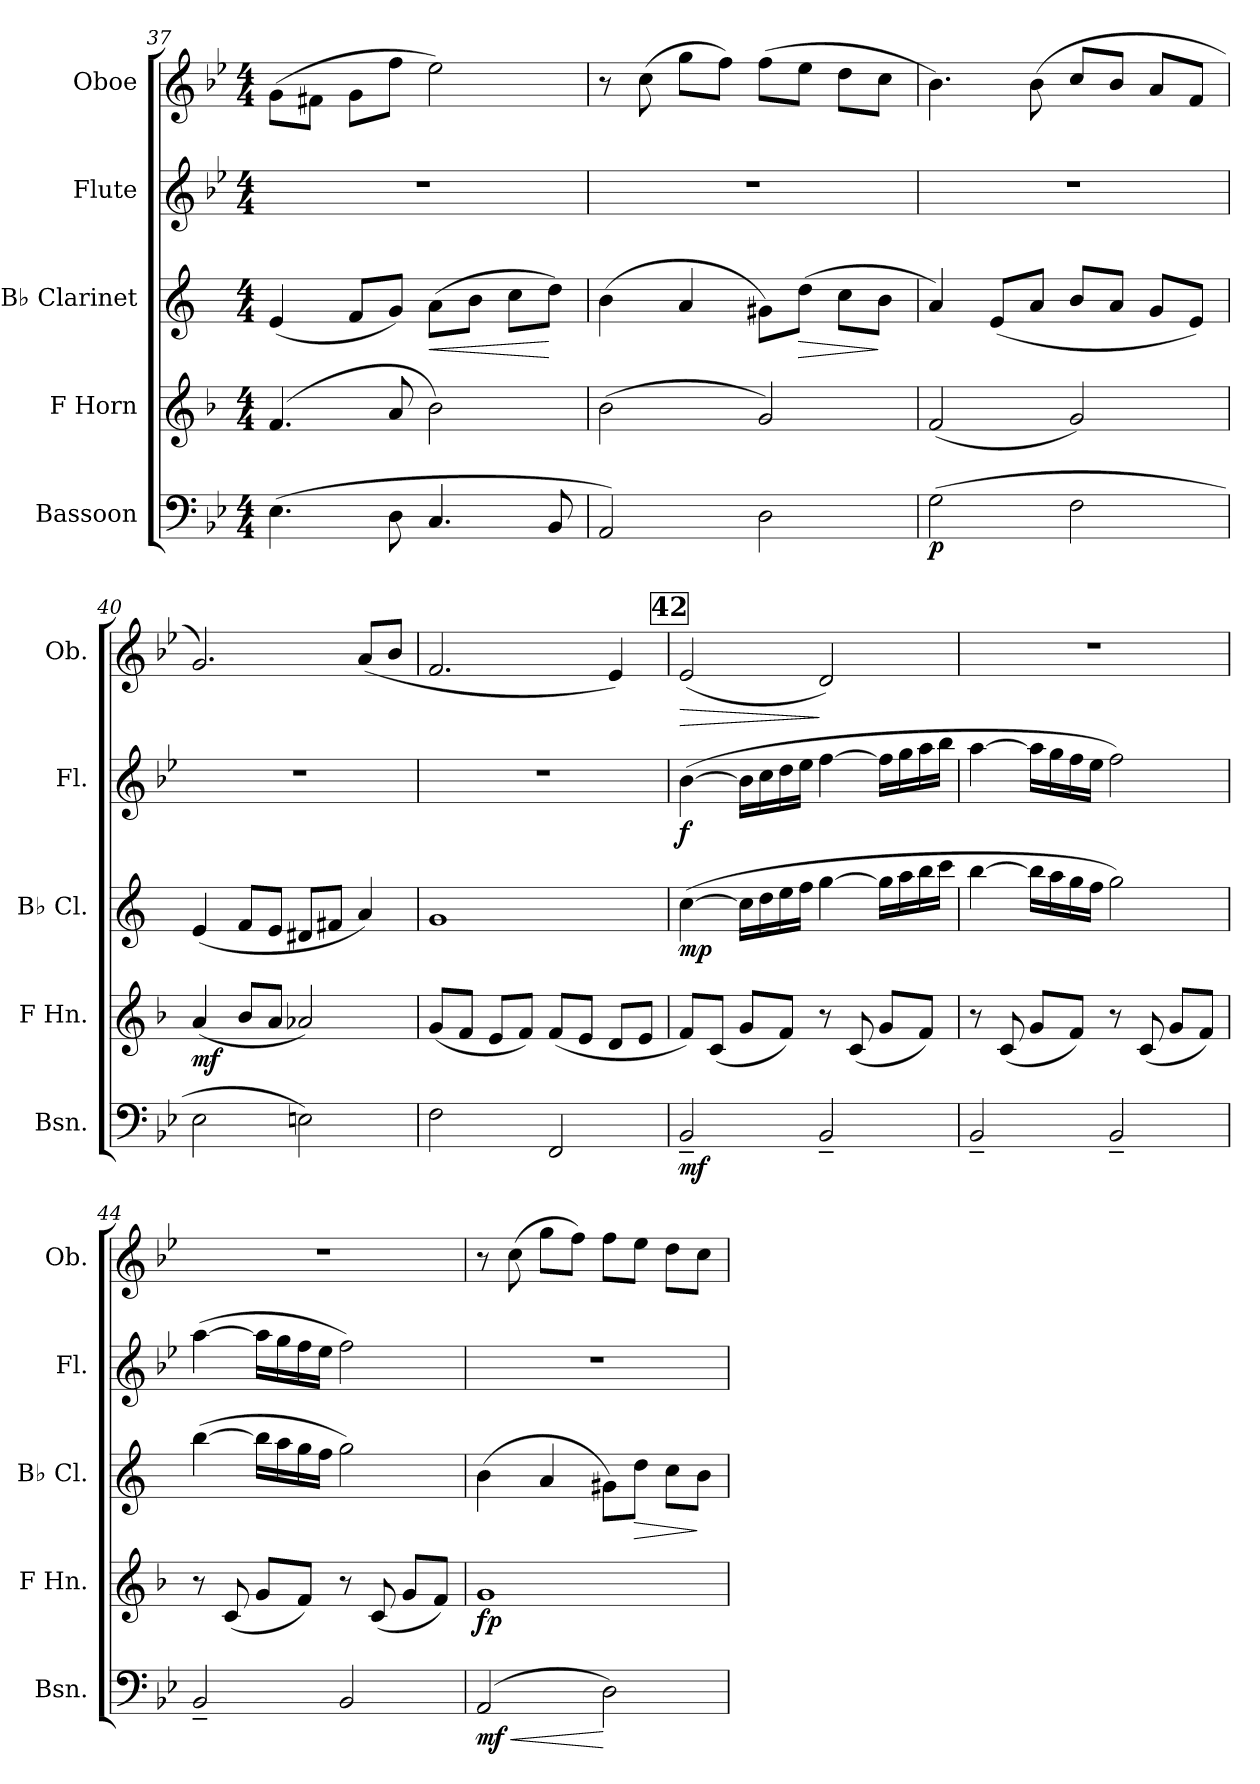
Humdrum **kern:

**kern	**dynam	**kern	**dynam	**kern	**dynam	**kern	**dynam	**kern	**dynam
*part5	*part5	*part4	*part4	*part3	*part3	*part2	*part2	*part1	*part1
*staff5	*staff5	*staff4	*staff4	*staff3	*staff3	*staff2	*staff2	*staff1	*staff1
*I"Bassoon	*	*I"F Horn	*	*I"B♭ Clarinet	*	*I"Flute	*	*I"Oboe	*
*I'Bsn.	*	*I'F Hn.	*	*I'B♭ Cl.	*	*I'Fl.	*	*I'Ob.	*
*clefF4	*	*clefG2	*	*clefG2	*	*clefG2	*	*clefG2	*
*	*	*ITrd4c7	*	*ITrd1c2	*	*	*	*	*
*k[b-e-]	*	*k[b-e-]	*	*k[b-e-]	*	*k[b-e-]	*	*k[b-e-]	*
*M4/4	*	*M4/4	*	*M4/4	*	*M4/4	*	*M4/4	*
=37	=37	=37	=37	=37	=37	=37	=37	=37	=37
(4.E-\	.	(4.B-/	.	(4d/	.	1r	.	(8g\L	.
.	.	.	.	.	.	.	.	8f#X\J	.
.	.	.	.	8e-/L	.	.	.	8g\L	.
8D\	.	8d/	.	8f/J)	.	.	.	8ff\J	.
!	!	!	!	!	!LO:HP:b	!	!	!	!
4.C/	.	2e-\)	.	(8g\L	<	.	.	2ee-\)	.
.	.	.	.	8a\J	.	.	.	.	.
.	.	.	.	8b-\L	.	.	.	.	.
8BB-/	.	.	.	8cc\J)	[	.	.	.	.
=38	=38	=38	=38	=38	=38	=38	=38	=38	=38
2AA/)	.	(2e-\	.	(4a\	.	1r	.	8r	.
.	.	.	.	.	.	.	.	(8cc\	.
.	.	.	.	4g/	.	.	.	8gg\L	.
.	.	.	.	.	.	.	.	8ff\J)	.
2D\	.	2c/)	.	8f#X\L)	.	.	.	(8ff\L	.
!	!	!	!	!	!LO:HP:b	!	!	!	!
.	.	.	.	(8cc\J	>	.	.	8ee-\J	.
.	.	.	.	8b-\L	.	.	.	8dd\L	.
.	.	.	.	8a\J	]	.	.	8cc\J	.
=39	=39	=39	=39	=39	=39	=39	=39	=39	=39
!	!LO:DY:b	!	!	!	!	!	!	!	!
(2G\	p	(2B-/	.	4g/)	.	1r	.	4.b-\)	.
.	.	.	.	(8d/L	.	.	.	.	.
.	.	.	.	8g/J	.	.	.	(8b-\	.
2F\	.	2c/)	.	8a/L	.	.	.	8cc/L	.
.	.	.	.	8g/J	.	.	.	8b-/J	.
.	.	.	.	8f/L	.	.	.	8a/L	.
.	.	.	.	8d/J)	.	.	.	8f/J	.
=40	=40	=40	=40	=40	=40	=40	=40	=40	=40
!	!	!	!LO:DY:b	!	!	!	!	!	!
2E-\	.	(4d/	mf	(4d/	.	1r	.	2.g/)	.
.	.	8e-/L	.	8e-/L	.	.	.	.	.
.	.	8d/J	.	8d/J	.	.	.	.	.
2En\)	.	2d-X/)	.	8c#X/L	.	.	.	.	.
.	.	.	.	8en/J	.	.	.	.	.
.	.	.	.	4g/)	.	.	.	(8a/L	.
.	.	.	.	.	.	.	.	8b-/J	.
!!LO:LB:g=z
=41	=41	=41	=41	=41	=41	=41	=41	=41	=41
2F\	.	(8c/L	.	1f	.	1r	.	2.f/	.
.	.	8B-/J	.	.	.	.	.	.	.
.	.	8A/L	.	.	.	.	.	.	.
.	.	8B-/J)	.	.	.	.	.	.	.
2FF/	.	(8B-/L	.	.	.	.	.	.	.
.	.	8A/J	.	.	.	.	.	.	.
.	.	8G/L	.	.	.	.	.	4e-/)	.
.	.	8A/J	.	.	.	.	.	.	.
!!LO:REH:place=s1:a:t=42
=42	=42	=42	=42	=42	=42	=42	=42	=42	=42
!	!LO:DY:b	!	!	!	!LO:DY:b	!	!LO:DY:b	!	!LO:HP:b
2BB-~/	mf	8B-/L)	.	([4b-\	mp	([4b-\	f	(2e-/	>
.	.	(8F/J	.	.	.	.	.	.	.
.	.	8c/L	.	16b-\LL]	.	16b-\LL]	.	.	.
.	.	.	.	16cc\	.	16cc\	.	.	.
.	.	8B-/J)	.	16dd\	.	16dd\	.	.	.
.	.	.	.	16ee-\JJ	.	16ee-\JJ	.	.	.
2BB-~/	.	8r	.	[4ff\	.	[4ff\	.	2d/)	]
.	.	(8F/	.	.	.	.	.	.	.
.	.	8c/L	.	16ff\LL]	.	16ff\LL]	.	.	.
.	.	.	.	16gg\	.	16gg\	.	.	.
.	.	8B-/J)	.	16aa\	.	16aa\	.	.	.
.	.	.	.	16bb-\JJ	.	16bb-\JJ	.	.	.
=43	=43	=43	=43	=43	=43	=43	=43	=43	=43
2BB-~/	.	8r	.	[4aa\	.	[4aa\	.	1r	.
.	.	(8F/	.	.	.	.	.	.	.
.	.	8c/L	.	16aa\LL]	.	16aa\LL]	.	.	.
.	.	.	.	16gg\	.	16gg\	.	.	.
.	.	8B-/J)	.	16ff\	.	16ff\	.	.	.
.	.	.	.	16ee-\JJ	.	16ee-\JJ	.	.	.
2BB-~/	.	8r	.	2ff\)	.	2ff\)	.	.	.
.	.	(8F/	.	.	.	.	.	.	.
.	.	8c/L	.	.	.	.	.	.	.
.	.	8B-/J)	.	.	.	.	.	.	.
=44	=44	=44	=44	=44	=44	=44	=44	=44	=44
2BB-~/	.	8r	.	([4aa\	.	([4aa\	.	1r	.
.	.	(8F/	.	.	.	.	.	.	.
.	.	8c/L	.	16aa\LL]	.	16aa\LL]	.	.	.
.	.	.	.	16gg\	.	16gg\	.	.	.
.	.	8B-/J)	.	16ff\	.	16ff\	.	.	.
.	.	.	.	16ee-\JJ	.	16ee-\JJ	.	.	.
2BB-/	.	8r	.	2ff\)	.	2ff\)	.	.	.
.	.	(8F/	.	.	.	.	.	.	.
.	.	8c/L	.	.	.	.	.	.	.
.	.	8B-/J)	.	.	.	.	.	.	.
=45	=45	=45	=45	=45	=45	=45	=45	=45	=45
!	!LO:HP:b	!	!	!	!	!	!	!	!
!	!LO:DY:n=1:b	!	!LO:DY:b	!	!	!	!	!	!
(2AA/	< mf	1c	fp	(4a\	.	1r	.	8r	.
.	.	.	.	.	.	.	.	(8cc\	.
.	.	.	.	4g/	.	.	.	8gg\L	.
.	.	.	.	.	.	.	.	8ff\J)	.
2D\)	[	.	.	8f#X\L)	.	.	.	8ff\L	.
!	!	!	!	!	!LO:HP:b	!	!	!	!
.	.	.	.	8cc\J	>	.	.	8ee-\J	.
.	.	.	.	8b-\L	.	.	.	8dd\L	.
.	.	.	.	8a\J	]	.	.	8cc\J	.
=	=	=	=	=	=	=	=	=	=
*-	*-	*-	*-	*-	*-	*-	*-	*-	*-
